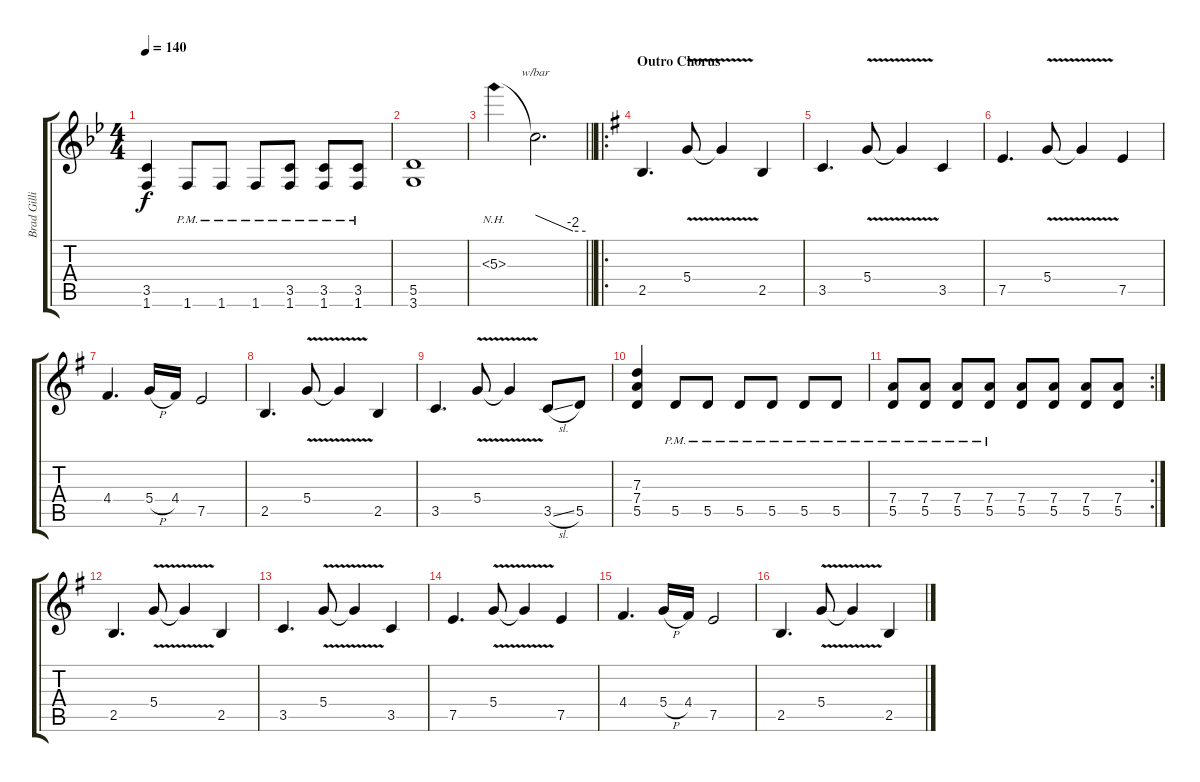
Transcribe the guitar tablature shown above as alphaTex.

\track ("Brad Gillis" "Brad Gilli") {instrument distortionguitar}
\staff {score tabs}
\tuning (E4 B3 G3 D3 A2 E2) {hide}
\ts (4 4)
\tempo 140
\clef g2
\ks bb
(3.5 1.6).4{dy f} 1.6{pm}.8 1.6{pm}.8 1.6{pm}.8 (3.5{pm} 1.6{pm}).8 (3.5{pm} 1.6{pm}).8 (3.5{pm} 1.6{pm}).8 |
(5.5 3.6).1 |
\barLineRight lightlight
5.3{nh}.4 5.3{t}.2{d tbe (custom default 0 0 45 -8 60 -8)} |
\ro
\section ("" "Outro Chorus")
\ks g
2.5.4{d} 5.4{v}.8 5.4{t}.4 2.5.4 |
3.5.4{d} 5.4{v}.8 5.4{t}.4 3.5.4 |
7.5.4{d} 5.4{v}.8 5.4{t}.4 7.5.4 |
4.4.4{d} 5.4{h}.16 4.4.16 7.5.2 |
2.5.4{d} 5.4{v}.8 5.4{t}.4 2.5.4 |
3.5.4{d} 5.4{v}.8 5.4{t}.4 3.5{sl}.8 5.5.8 |
(7.3 7.4 5.5).4 5.5{pm}.8 5.5{pm}.8 5.5{pm}.8 5.5{pm}.8 5.5{pm}.8 5.5{pm}.8 |
\rc 2
(7.4{pm} 5.5{pm}).8 (7.4{pm} 5.5{pm}).8 (7.4{pm} 5.5{pm}).8 (7.4{pm} 5.5{pm}).8 (7.4 5.5).8 (7.4 5.5).8 (7.4 5.5).8 (7.4 5.5).8 |
2.5.4{d} 5.4{v}.8 5.4{t}.4 2.5.4 |
3.5.4{d} 5.4{v}.8 5.4{t}.4 3.5.4 |
7.5.4{d} 5.4{v}.8 5.4{t}.4 7.5.4 |
4.4.4{d} 5.4{h}.16 4.4.16 7.5.2 |
2.5.4{d} 5.4{v}.8 5.4{t}.4 2.5.4
